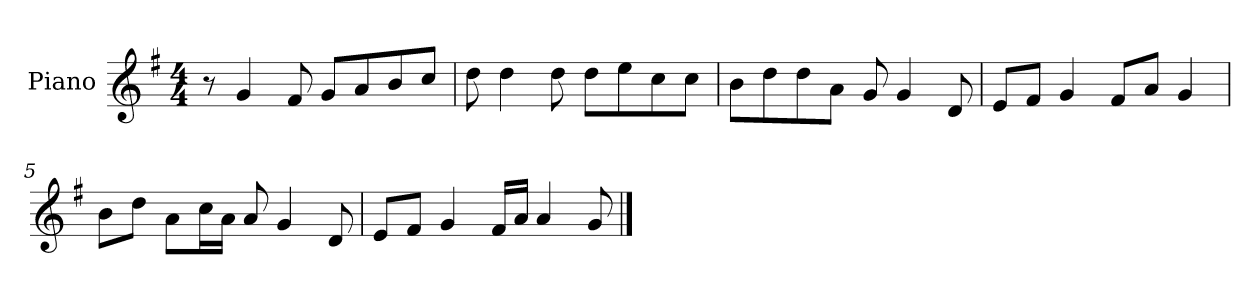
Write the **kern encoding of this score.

**kern
*part1
*staff1
*I"Piano
*I'P-no
*clefG2
*k[f#]
*M4/4
*MM90
=1
8r
4g/
8f#/
8g/L
8a/
8b/
8cc/J
=2
8dd\
4dd\
8dd\
8dd\L
8ee\
8cc\
8cc\J
=3
8b\L
8dd\
8dd\
8a\J
8g/
4g/
8d/
=4
8e/L
8f#/J
4g/
8f#/L
8a/J
4g/
=5
8b\L
8dd\J
8a\L
16cc\L
16a\JJ
8a/
4g/
8d/
!!LO:LB:g=z
=6
8e/L
8f#/J
4g/
16f#/LL
16a/JJ
4a/
8g/
==
*-
